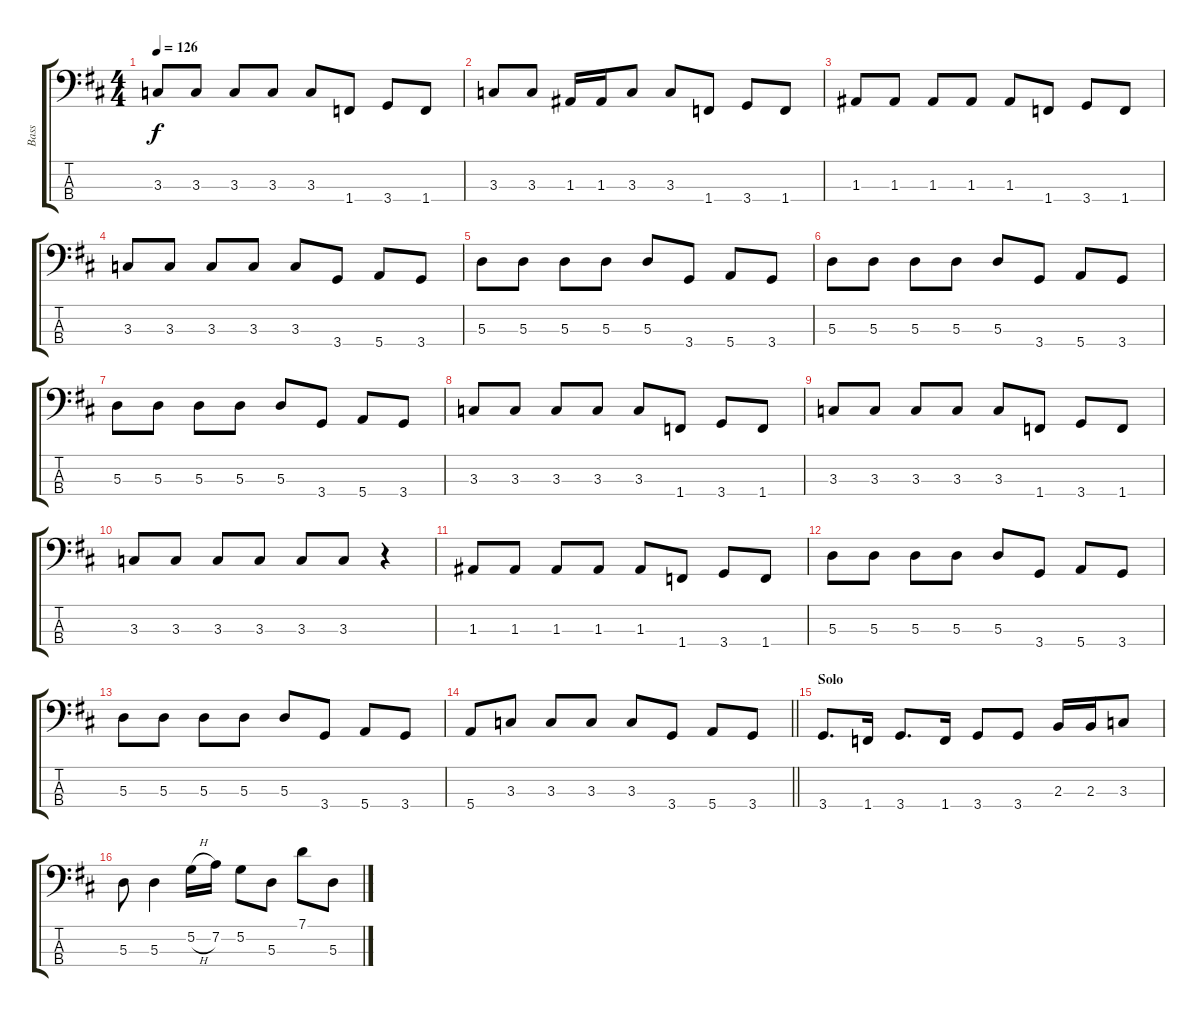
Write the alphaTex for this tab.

\track ("Bass" "Bass") {instrument electricbasspick}
\staff {score tabs}
\tuning (G2 D2 A1 E1) {hide}
\ts (4 4)
\tempo 126
\clef f4
\ks d
3.3.8{dy f} 3.3.8 3.3.8 3.3.8 3.3.8 1.4.8 3.4.8 1.4.8 |
3.3.8 3.3.8 1.3.16 1.3.16 3.3.8 3.3.8 1.4.8 3.4.8 1.4.8 |
1.3.8 1.3.8 1.3.8 1.3.8 1.3.8 1.4.8 3.4.8 1.4.8 |
3.3.8 3.3.8 3.3.8 3.3.8 3.3.8 3.4.8 5.4.8 3.4.8 |
5.3.8 5.3.8 5.3.8 5.3.8 5.3.8 3.4.8 5.4.8 3.4.8 |
5.3.8 5.3.8 5.3.8 5.3.8 5.3.8 3.4.8 5.4.8 3.4.8 |
5.3.8 5.3.8 5.3.8 5.3.8 5.3.8 3.4.8 5.4.8 3.4.8 |
3.3.8 3.3.8 3.3.8 3.3.8 3.3.8 1.4.8 3.4.8 1.4.8 |
3.3.8 3.3.8 3.3.8 3.3.8 3.3.8 1.4.8 3.4.8 1.4.8 |
3.3.8 3.3.8 3.3.8 3.3.8 3.3.8 3.3.8 r.4 |
1.3.8 1.3.8 1.3.8 1.3.8 1.3.8 1.4.8 3.4.8 1.4.8 |
5.3.8 5.3.8 5.3.8 5.3.8 5.3.8 3.4.8 5.4.8 3.4.8 |
5.3.8 5.3.8 5.3.8 5.3.8 5.3.8 3.4.8 5.4.8 3.4.8 |
\barLineRight lightlight
5.4.8 3.3.8 3.3.8 3.3.8 3.3.8 3.4.8 5.4.8 3.4.8 |
\section ("" "Solo")
3.4.8{d} 1.4.16 3.4.8{d} 1.4.16 3.4.8 3.4.8 2.3.16 2.3.16 3.3.8 |
5.3.8 5.3.4 5.2{h}.16 7.2.16 5.2.8 5.3.8 7.1.8 5.3.8
